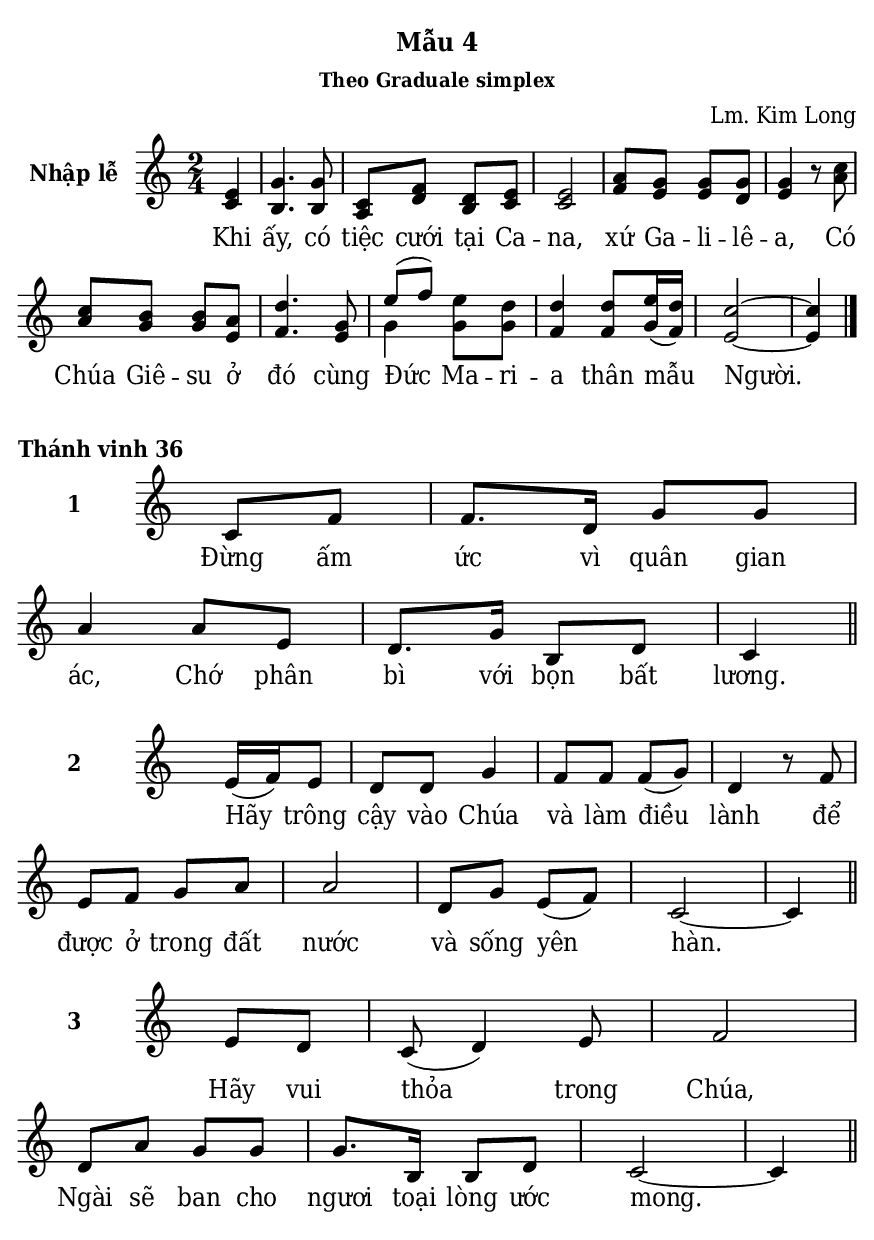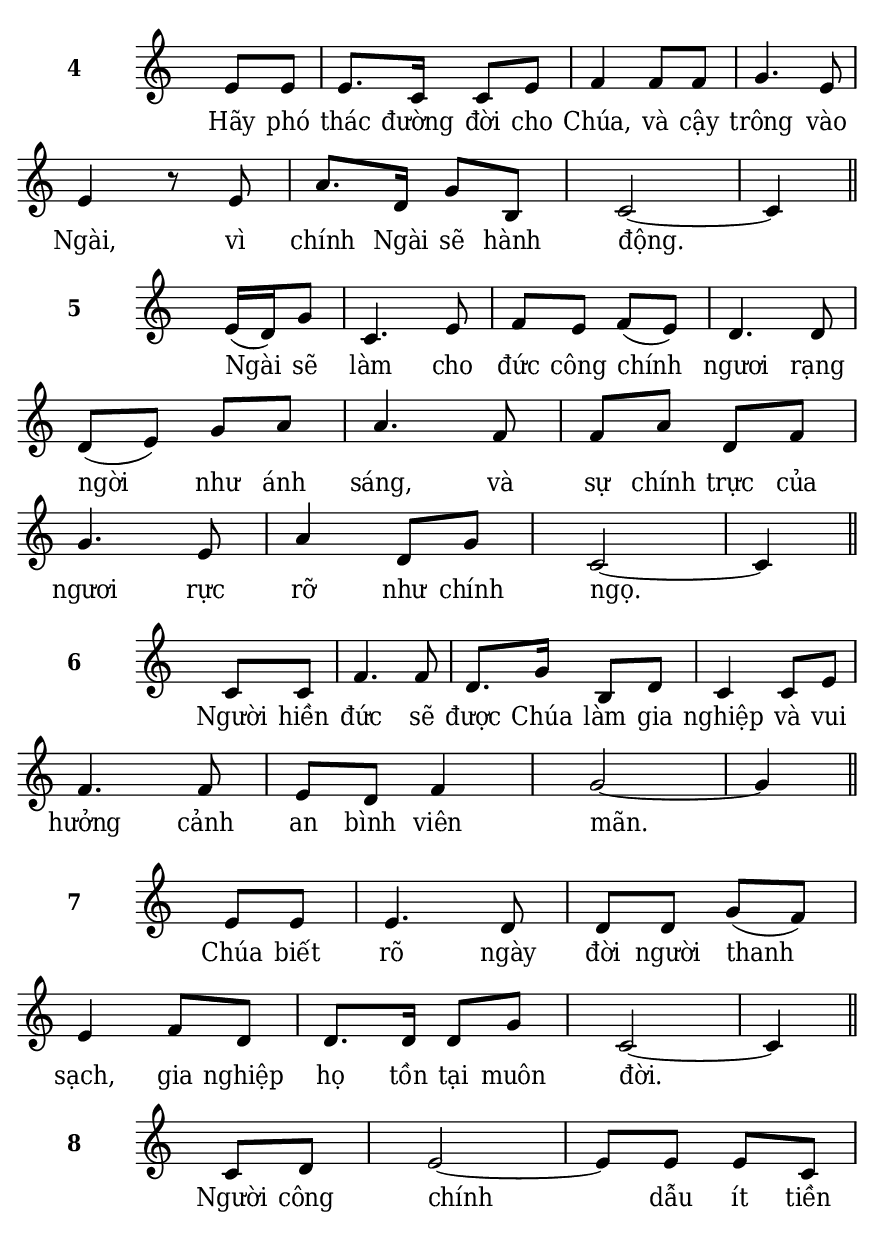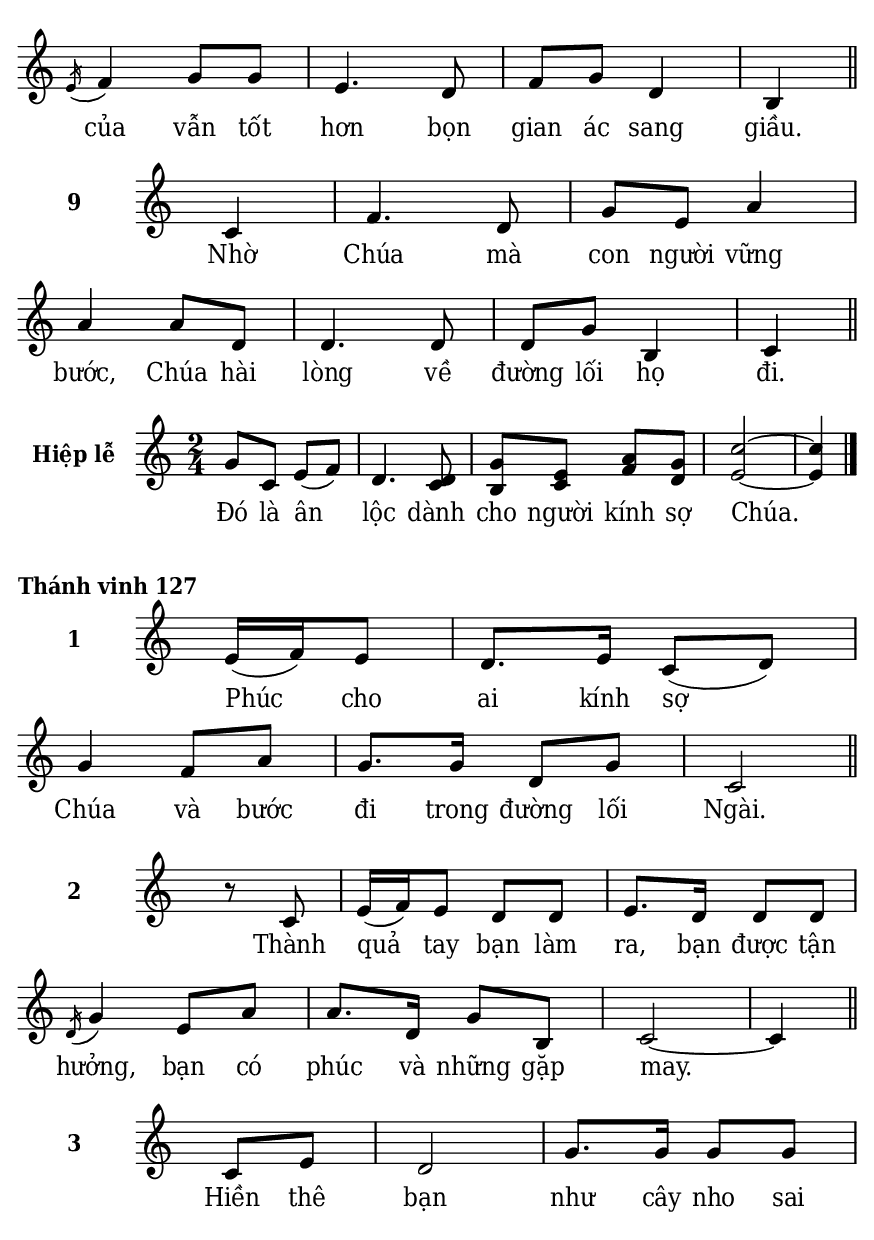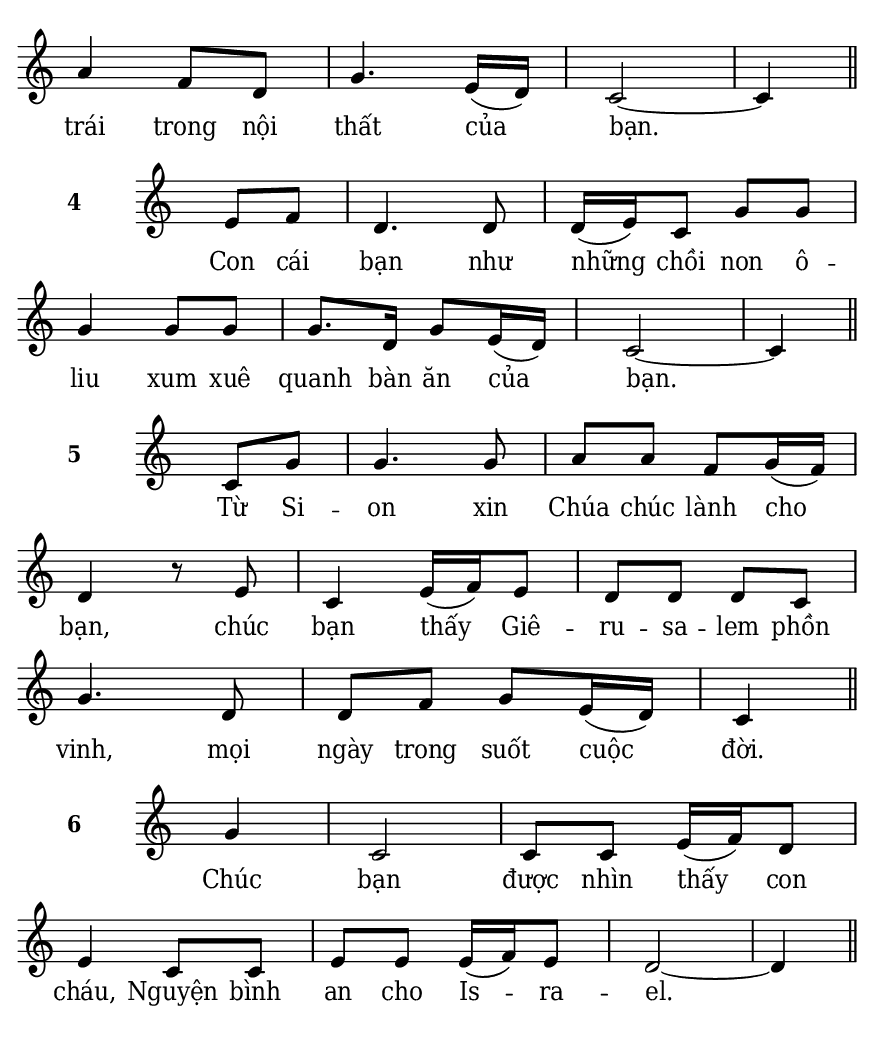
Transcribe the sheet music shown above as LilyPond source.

% Cài đặt chung
\version "2.22.1"
\include "english.ly"

\header {
  subtitle = "Mẫu 4"
  subsubtitle = "Theo Graduale simplex"
  composer = "Lm. Kim Long"
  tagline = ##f
}

% Nhạc
nhacMauMot = \relative c' {
  \key c \major
  \time 2/4
  \partial 4
  <<
    {
      e4 |
      g4. g8 |
      c, f d e |
      e2 |
      a8 g g g |
      g4 r8 c |
      c b b a |
      d4. g,8
    }
    {
      c,4 |
      b4. b8 |
      a d b c |
      c2 |
      f8 e e d |
      e4 r8 a |
      a g g e |
      f4. e8
    }
  >>
  <<
    {
      \voiceOne
      e'8 (f)
    }
    \new Voice = "splitpart" {
      \voiceTwo
      g,4
    }
  >>
  \oneVoice
  <<
    {
      e'8 d |
      d4 d8 e16 (d) |
      c2 ~ |
      c4 \bar "|."
    }
    {
      g8 g |
      f4 f8 g16 (f) |
      e2 ~ |
      e4
    }
  >>
}

nhacMauHai = \relative c' {
  \key c \major
  \time 2/4
  \partial 4 c8 f |
  f8. d16 g8 g |
  a4 a8 e |
  d8. g16 b,8 d |
  c4 \bar "||"
}

nhacMauBa = \relative c' {
  \key c \major
  \time 2/4
  \partial 4 e16 (f) e8 |
  d d g4 |
  f8 f f (g) d4 r8 f |
  e f g a |
  a2 |
  d,8 g e (f) |
  c2 ~ |
  c4 \bar "||"
}

nhacMauBon = \relative c' {
  \key c \major
  \time 2/4
  \partial 4 e8 d |
  c (d4) e8 |
  f2 |
  d8 a' g g |
  g8. b,16 b8 d |
  c2 ~ |
  c4 \bar "||"
}

nhacMauNam = \relative c' {
  \key c \major
  \time 2/4
  \partial 4 e8 e |
  e8. c16 c8 e |
  f4 f8 f |
  g4. e8 |
  e4 r8 e |
  a8. d,16 g8 b, |
  c2 ~ |
  c4 \bar "||"
}

nhacMauSau = \relative c' {
  \key c \major
  \time 2/4
  \partial 4 e16 (d) g8 |
  c,4. e8 |
  f e f (e) |
  d4. d8 |
  d (e) g a |
  a4. f8 |
  f a d, f |
  g4. e8 |
  a4 d,8 g |
  c,2 ~ |
  c4 \bar "||"
}

nhacMauBay = \relative c' {
  \key c \major
  \time 2/4
  \partial 4 c8 c |
  f4. f8 |
  d8. g16 b,8 d |
  c4 c8 e |
  f4. f8 |
  e d f4 |
  g2 ~ |
  g4 \bar "||"
}

nhacMauTam = \relative c' {
  \key c \major
  \time 2/4
  \partial 4 e8 e |
  e4. d8 |
  d d g (f) |
  e4 f8 d |
  d8. d16 d8 g |
  c,2 ~ |
  c4 \bar "||"
}

nhacMauChin = \relative c' {
  \key c \major
  \time 2/4
  \partial 4 c8 d |
  e2 ~ |
  e8 e e c |
  \slashedGrace { e16 ( } f4) g8 g |
  e4. d8 |
  f g d4 |
  b \bar "||"
}

nhacMauMuoi = \relative c' {
  \key c \major
  \time 2/4
  \partial 4 c4 |
  f4. d8 |
  g e a4 |
  a a8 d, |
  d4. d8 |
  d g b,4 |
  c \bar "||"
}

nhacMauMuoiMot = \relative c'' {
  \key c \major
  \time 2/4
  g8 c, e (f) |
  d4.
  <<
    {
      d8 |
      g e a g |
      c2 ~ |
      c4 \bar "|."
    }
    {
      c,8 |
      b c f d |
      e2 ~ |
      e4
    }
  >>
}

nhacMauMuoiHai = \relative c' {
  \key c \major
  \time 2/4
  \partial 4 e16 (f) e8 |
  d8. e16 c8 (d) g4 f8 a |
  g8. g16 d8 g |
  c,2 \bar "||"
}

nhacMauMuoiBa = \relative c' {
  \key c \major
  \time 2/4
  \partial 4 r8 c |
  e16 (f) e8 d d |
  e8. d16 d8 d |
  \slashedGrace { d16 ( } g4) e8 a |
  a8. d,16 g8 b, |
  c2 ~ |
  c4 \bar "||"
}


nhacMauMuoiBon = \relative c' {
  \key c \major
  \time 2/4
  \partial 4 c8 e |
  d2 |
  g8. g16 g8 g |
  a4 f8 d |
  g4. e16 (d) |
  c2 ~ |
  c4 \bar "||"
}

nhacMauMuoiLam = \relative c' {
  \key c \major
  \time 2/4
  \partial 4 e8 f |
  d4. d8 |
  d16 (e) c8 g' g |
  g4 g8 g |
  g8. d16 g8 e16 (d) |
  c2 ~ |
  c4 \bar "||"
}

nhacMauMuoiSau = \relative c' {
  \key c \major
  \time 2/4
  \partial 4 c8 g' |
  g4. g8 |
  a a f g16 (f) |
  d4 r8 e |
  c4 e16 (f) e8 |
  d d d c |
  g'4. d8 |
  d f g e16 (d) |
  c4 \bar "||"
}

nhacMauMuoiBay = \relative c'' {
  \key c \major
  \time 2/4
  \partial 4 g4 |
  c,2 |
  c8 c e16 (f) d8 |
  e4 c8 c |
  e e e16 (f) e8 |
  d2 ~ |
  d4 \bar "||"
}


% Lời
loiMauMot = \lyricmode {
  Khi ấy, có tiệc cưới tại Ca -- na, xứ Ga -- li -- lê -- a,
  Có Chúa Giê -- su ở đó cùng Đức Ma -- ri -- a thân mẫu Người.
}

loiMauHai = \lyricmode {
  Đừng ấm ức vì quân gian ác,
  Chớ phân bì với bọn bất lương.
}

loiMauBa = \lyricmode {
  Hãy trông cậy vào Chúa và làm điều lành
  để được ở trong đất nước và sống yên hàn.
}

loiMauBon = \lyricmode {
  Hãy vui thỏa trong Chúa,
  Ngài sẽ ban cho ngươi toại lòng ước mong.
}

loiMauNam = \lyricmode {
  Hãy phó thác đường đời cho Chúa,
  và cậy trông vào Ngài,
  vì chính Ngài sẽ hành động.
}

loiMauSau = \lyricmode {
  Ngài sẽ làm cho đức công chính ngươi rạng ngời như ánh sáng,
  và sự chính trực của ngươi rực rỡ như chính ngọ.
}

loiMauBay = \lyricmode {
  Người hiền đức sẽ được Chúa làm gia nghiệp
  và vui hưởng cảnh an bình viên mãn.
}

loiMauTam = \lyricmode {
  Chúa biết rõ ngày đời người thanh sạch,
  gia nghiệp họ tồn tại muôn đời.
}

loiMauChin = \lyricmode {
  Người công chính dẫu ít tiền của
  vẫn tốt hơn bọn gian ác sang giầu.
}

loiMauMuoi = \lyricmode {
  Nhờ Chúa mà con người vững bước,
  Chúa hài lòng về đường lối họ đi.
}


loiMauMuoiMot = \lyricmode {
  Đó là ân lộc dành cho người kính sợ Chúa.
}


loiMauMuoiHai = \lyricmode {
  Phúc cho ai kính sợ Chúa và bước đi trong đường lối Ngài.
}


loiMauMuoiBa = \lyricmode {
  Thành quả tay bạn làm ra, bạn được tận hưởng,
  bạn có phúc và những gặp may.
}

loiMauMuoiBon = \lyricmode {
  Hiền thê bạn như cây nho sai trái
  trong nội thất của bạn.
}

loiMauMuoiLam = \lyricmode {
  Con cái bạn như những chồi non ô -- liu
  xum xuê quanh bàn ăn của bạn.
}

loiMauMuoiSau = \lyricmode {
  Từ Si -- on xin Chúa chúc lành cho bạn,
  chúc bạn thấy Giê -- ru -- sa -- lem phồn vinh,
  mọi ngày trong suốt cuộc đời.
}

loiMauMuoiBay = \lyricmode {
  Chúc bạn được nhìn thấy con cháu,
  Nguyện bình an cho Is -- ra -- el.
}

% Dàn trang
\paper {
  #(set-paper-size "a5")
  top-margin = 3\mm
  bottom-margin = 3\mm
  left-margin = 3\mm
  right-margin = 3\mm
  indent = #0
  #(define fonts
	 (make-pango-font-tree "Deja Vu Serif Condensed"
	 		       "Deja Vu Serif Condensed"
			       "Deja Vu Serif Condensed"
			       (/ 20 20)))
  print-page-number = ##f
}

\score {
  <<
    \new Staff \with {
      instrumentName = \markup { \bold "Nhập lễ" }} <<
        \clef treble
        \new Voice = beSop {
          \nhacMauMot
        }
      \new Lyrics \lyricsto beSop \loiMauMot
    >>
  >>
  \layout {
    indent = 20
    \override Lyrics.LyricSpace.minimum-distance = #1
    \override LyricHyphen.minimum-distance = #2
    \override Score.BarNumber.break-visibility = ##(#f #f #f)
    \override Score.SpacingSpanner.uniform-stretching = ##t
    ragged-last = ##f
  }
}

\markup {
  \vspace #2
  \bold "Thánh vinh 36"
}

\score {
  <<
    \new Staff \with {
      instrumentName = \markup { \bold "1" }} <<
        \clef treble
        \new Voice = beSop {
          \nhacMauHai
        }
      \new Lyrics \lyricsto beSop \loiMauHai
    >>
  >>
  \layout {
    indent = 20
    \override Staff.TimeSignature.transparent = ##t
    \override Lyrics.LyricSpace.minimum-distance = #1
    \override Score.BarNumber.break-visibility = ##(#f #f #f)
    \override Score.SpacingSpanner.uniform-stretching = ##t
    ragged-last = ##f
  }
}

\score {
  <<
    \new Staff \with {
      instrumentName = \markup { \bold "2" }} <<
        \clef treble
        \new Voice = beSop {
          \nhacMauBa
        }
      \new Lyrics \lyricsto beSop \loiMauBa
    >>
  >>
  \layout {
    indent = 20
    \override Staff.TimeSignature.transparent = ##t
    \override Lyrics.LyricSpace.minimum-distance = #1
    \override Score.BarNumber.break-visibility = ##(#f #f #f)
    \override Score.SpacingSpanner.uniform-stretching = ##t
    ragged-last = ##f
  }
}

\score {
  <<
    \new Staff \with {
      instrumentName = \markup { \bold "3" }} <<
        \clef treble
        \new Voice = beSop {
          \nhacMauBon
        }
      \new Lyrics \lyricsto beSop \loiMauBon
    >>
  >>
  \layout {
    indent = 20
    \override Staff.TimeSignature.transparent = ##t
    \override Lyrics.LyricSpace.minimum-distance = #1
    \override Score.BarNumber.break-visibility = ##(#f #f #f)
    \override Score.SpacingSpanner.uniform-stretching = ##t
    ragged-last = ##f
  }
}


\score {
  <<
    \new Staff \with {
      instrumentName = \markup { \bold "4" }} <<
        \clef treble
        \new Voice = beSop {
          \nhacMauNam
        }
      \new Lyrics \lyricsto beSop \loiMauNam
    >>
  >>
  \layout {
    indent = 20
    \override Staff.TimeSignature.transparent = ##t
    \override Lyrics.LyricSpace.minimum-distance = #1
    \override Score.BarNumber.break-visibility = ##(#f #f #f)
    \override Score.SpacingSpanner.uniform-stretching = ##t
    ragged-last = ##f
  }
}

\score {
  <<
    \new Staff \with {
      instrumentName = \markup { \bold "5" }} <<
        \clef treble
        \new Voice = beSop {
          \nhacMauSau
        }
      \new Lyrics \lyricsto beSop \loiMauSau
    >>
  >>
  \layout {
    indent = 20
    \override Staff.TimeSignature.transparent = ##t
    \override Lyrics.LyricSpace.minimum-distance = #1
    \override Score.BarNumber.break-visibility = ##(#f #f #f)
    \override Score.SpacingSpanner.uniform-stretching = ##t
    ragged-last = ##f
  }
}

\score {
  <<
    \new Staff \with {
      instrumentName = \markup { \bold "6" }} <<
        \clef treble
        \new Voice = beSop {
          \nhacMauBay
        }
      \new Lyrics \lyricsto beSop \loiMauBay
    >>
  >>
  \layout {
    indent = 20
    \override Staff.TimeSignature.transparent = ##t
    \override Lyrics.LyricSpace.minimum-distance = #1
    \override Score.BarNumber.break-visibility = ##(#f #f #f)
    \override Score.SpacingSpanner.uniform-stretching = ##t
    ragged-last = ##f
  }
}

\score {
  <<
    \new Staff \with {
      instrumentName = \markup { \bold "7" }} <<
        \clef treble
        \new Voice = beSop {
          \nhacMauTam
        }
      \new Lyrics \lyricsto beSop \loiMauTam
    >>
  >>
  \layout {
    indent = 20
    \override Staff.TimeSignature.transparent = ##t
    \override Lyrics.LyricSpace.minimum-distance = #1
    \override Score.BarNumber.break-visibility = ##(#f #f #f)
    \override Score.SpacingSpanner.uniform-stretching = ##t
    ragged-last = ##f
  }
}

\score {
  <<
    \new Staff \with {
      instrumentName = \markup { \bold "8" }} <<
        \clef treble
        \new Voice = beSop {
          \nhacMauChin
        }
      \new Lyrics \lyricsto beSop \loiMauChin
    >>
  >>
  \layout {
    indent = 20
    \override Staff.TimeSignature.transparent = ##t
    \override Lyrics.LyricSpace.minimum-distance = #1
    \override Score.BarNumber.break-visibility = ##(#f #f #f)
    \override Score.SpacingSpanner.uniform-stretching = ##t
    ragged-last = ##f
  }
}

\score {
  <<
    \new Staff \with {
      instrumentName = \markup { \bold "9" }} <<
        \clef treble
        \new Voice = beSop {
          \nhacMauMuoi
        }
      \new Lyrics \lyricsto beSop \loiMauMuoi
    >>
  >>
  \layout {
    indent = 20
    \override Staff.TimeSignature.transparent = ##t
    \override Lyrics.LyricSpace.minimum-distance = #1
    \override Score.BarNumber.break-visibility = ##(#f #f #f)
    \override Score.SpacingSpanner.uniform-stretching = ##t
    ragged-last = ##f
  }
}

\score {
  <<
    \new Staff \with {
      instrumentName = \markup { \bold "Hiệp lễ" }} <<
        \clef treble
        \new Voice = beSop {
          \nhacMauMuoiMot
        }
      \new Lyrics \lyricsto beSop \loiMauMuoiMot
    >>
  >>
  \layout {
    indent = 20
    \override Lyrics.LyricSpace.minimum-distance = #1
    \override Score.BarNumber.break-visibility = ##(#f #f #f)
    \override Score.SpacingSpanner.uniform-stretching = ##t
    ragged-last = ##f
  }
}

\markup {
  \vspace #2
  \bold "Thánh vinh 127"
}

\score {
  <<
    \new Staff \with {
      instrumentName = \markup { \bold "1" }} <<
        \clef treble
        \new Voice = beSop {
          \nhacMauMuoiHai
        }
      \new Lyrics \lyricsto beSop \loiMauMuoiHai
    >>
  >>
  \layout {
    indent = 20
    \override Staff.TimeSignature.transparent = ##t
    \override Lyrics.LyricSpace.minimum-distance = #1
    \override Score.BarNumber.break-visibility = ##(#f #f #f)
    \override Score.SpacingSpanner.uniform-stretching = ##t
    ragged-last = ##f
  }
}

\score {
  <<
    \new Staff \with {
      instrumentName = \markup { \bold "2" }} <<
        \clef treble
        \new Voice = beSop {
          \nhacMauMuoiBa
        }
      \new Lyrics \lyricsto beSop \loiMauMuoiBa
    >>
  >>
  \layout {
    indent = 20
    \override Staff.TimeSignature.transparent = ##t
    \override Lyrics.LyricSpace.minimum-distance = #1
    \override Score.BarNumber.break-visibility = ##(#f #f #f)
    \override Score.SpacingSpanner.uniform-stretching = ##t
    ragged-last = ##f
  }
}

\score {
  <<
    \new Staff \with {
      instrumentName = \markup { \bold "3" }} <<
        \clef treble
        \new Voice = beSop {
          \nhacMauMuoiBon
        }
      \new Lyrics \lyricsto beSop \loiMauMuoiBon
    >>
  >>
  \layout {
    indent = 20
    \override Staff.TimeSignature.transparent = ##t
    \override Lyrics.LyricSpace.minimum-distance = #1
    \override Score.BarNumber.break-visibility = ##(#f #f #f)
    \override Score.SpacingSpanner.uniform-stretching = ##t
    ragged-last = ##f
  }
}

\score {
  <<
    \new Staff \with {
      instrumentName = \markup { \bold "4" }} <<
        \clef treble
        \new Voice = beSop {
          \nhacMauMuoiLam
        }
      \new Lyrics \lyricsto beSop \loiMauMuoiLam
    >>
  >>
  \layout {
    indent = 20
    \override Staff.TimeSignature.transparent = ##t
    \override Lyrics.LyricSpace.minimum-distance = #1
    \override Score.BarNumber.break-visibility = ##(#f #f #f)
    \override Score.SpacingSpanner.uniform-stretching = ##t
    ragged-last = ##f
  }
}

\score {
  <<
    \new Staff \with {
      instrumentName = \markup { \bold "5" }} <<
        \clef treble
        \new Voice = beSop {
          \nhacMauMuoiSau
        }
      \new Lyrics \lyricsto beSop \loiMauMuoiSau
    >>
  >>
  \layout {
    indent = 20
    \override Staff.TimeSignature.transparent = ##t
    \override Lyrics.LyricSpace.minimum-distance = #1
    \override LyricHyphen.minimum-distance = #2
    \override Score.BarNumber.break-visibility = ##(#f #f #f)
    \override Score.SpacingSpanner.uniform-stretching = ##t
    ragged-last = ##f
  }
}

\score {
  <<
    \new Staff \with {
      instrumentName = \markup { \bold "6" }} <<
        \clef treble
        \new Voice = beSop {
          \nhacMauMuoiBay
        }
      \new Lyrics \lyricsto beSop \loiMauMuoiBay
    >>
  >>
  \layout {
    indent = 20
    \override Staff.TimeSignature.transparent = ##t
    \override Lyrics.LyricSpace.minimum-distance = #1
    \override Score.BarNumber.break-visibility = ##(#f #f #f)
    \override Score.SpacingSpanner.uniform-stretching = ##t
    ragged-last = ##f
  }
}
